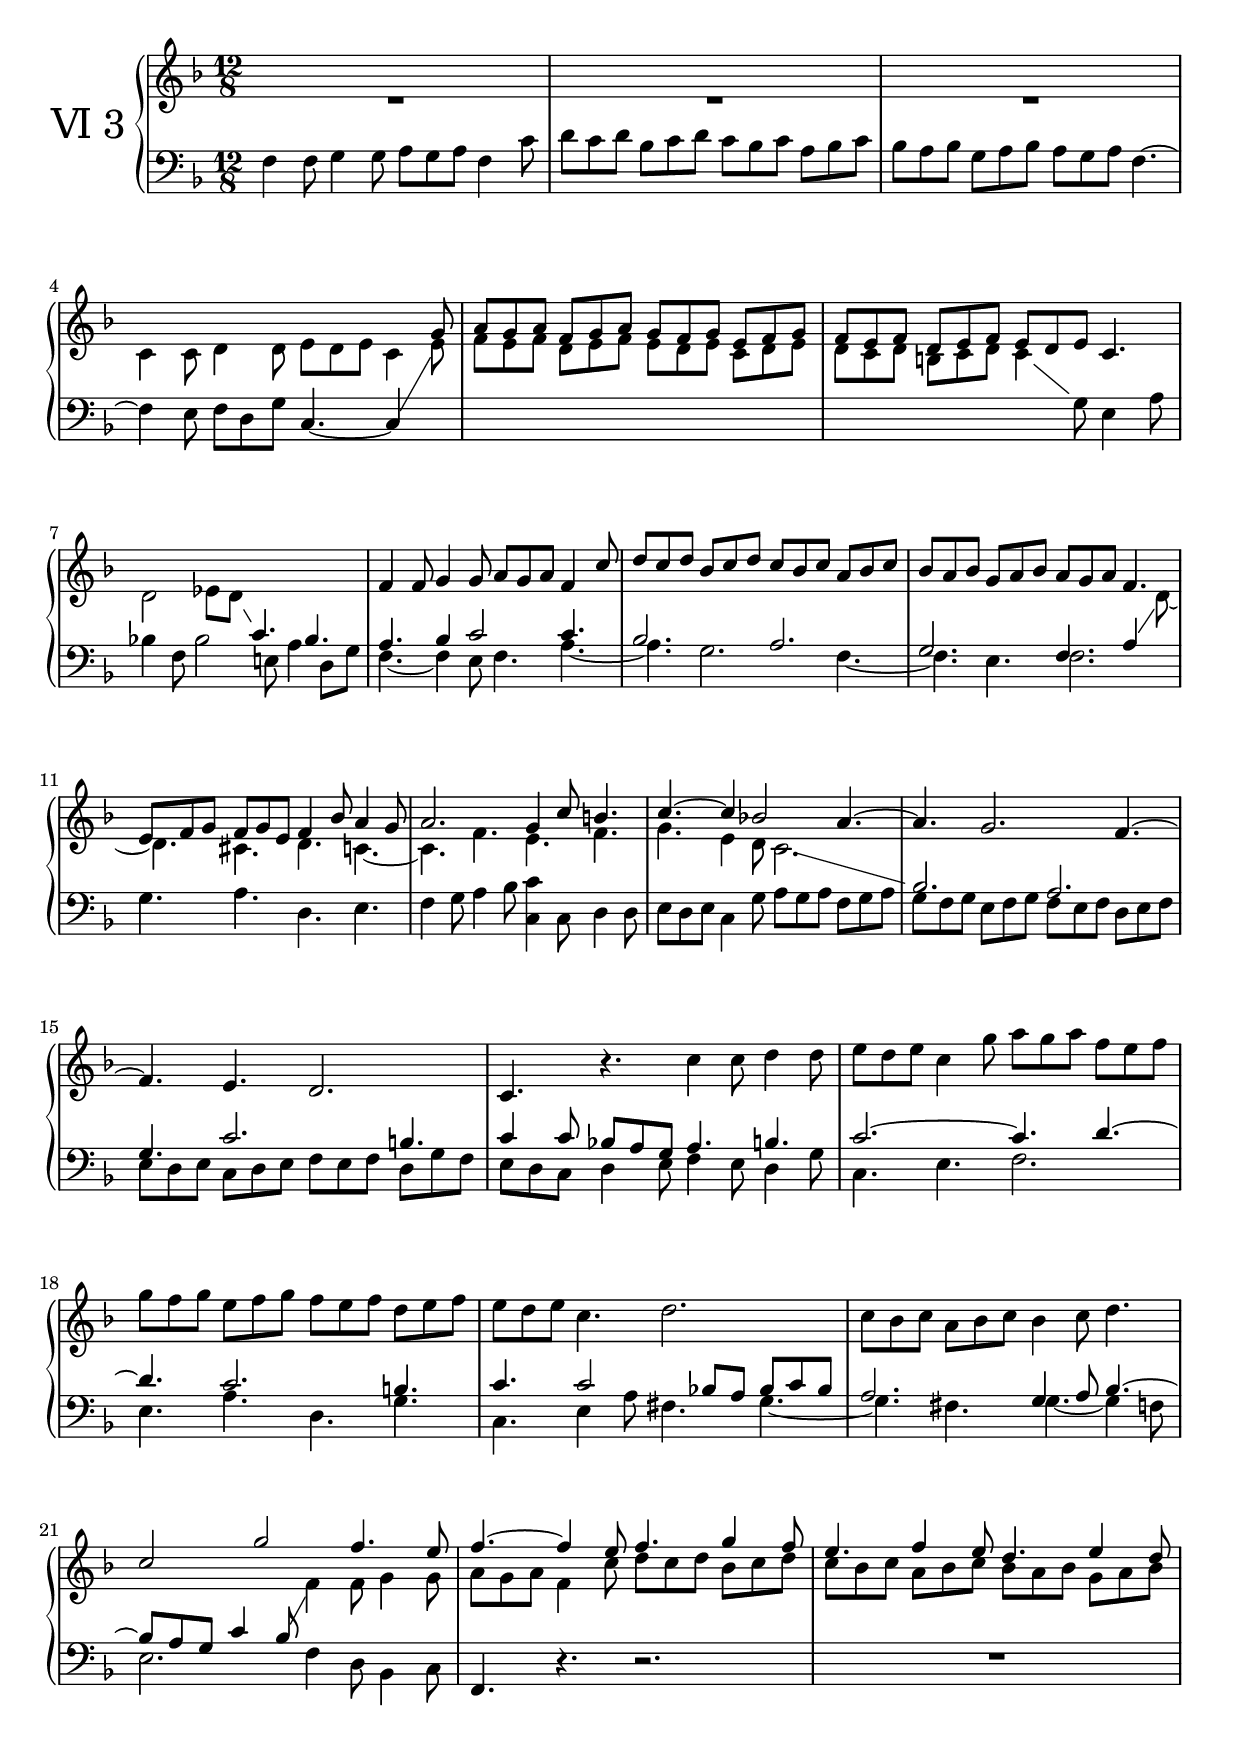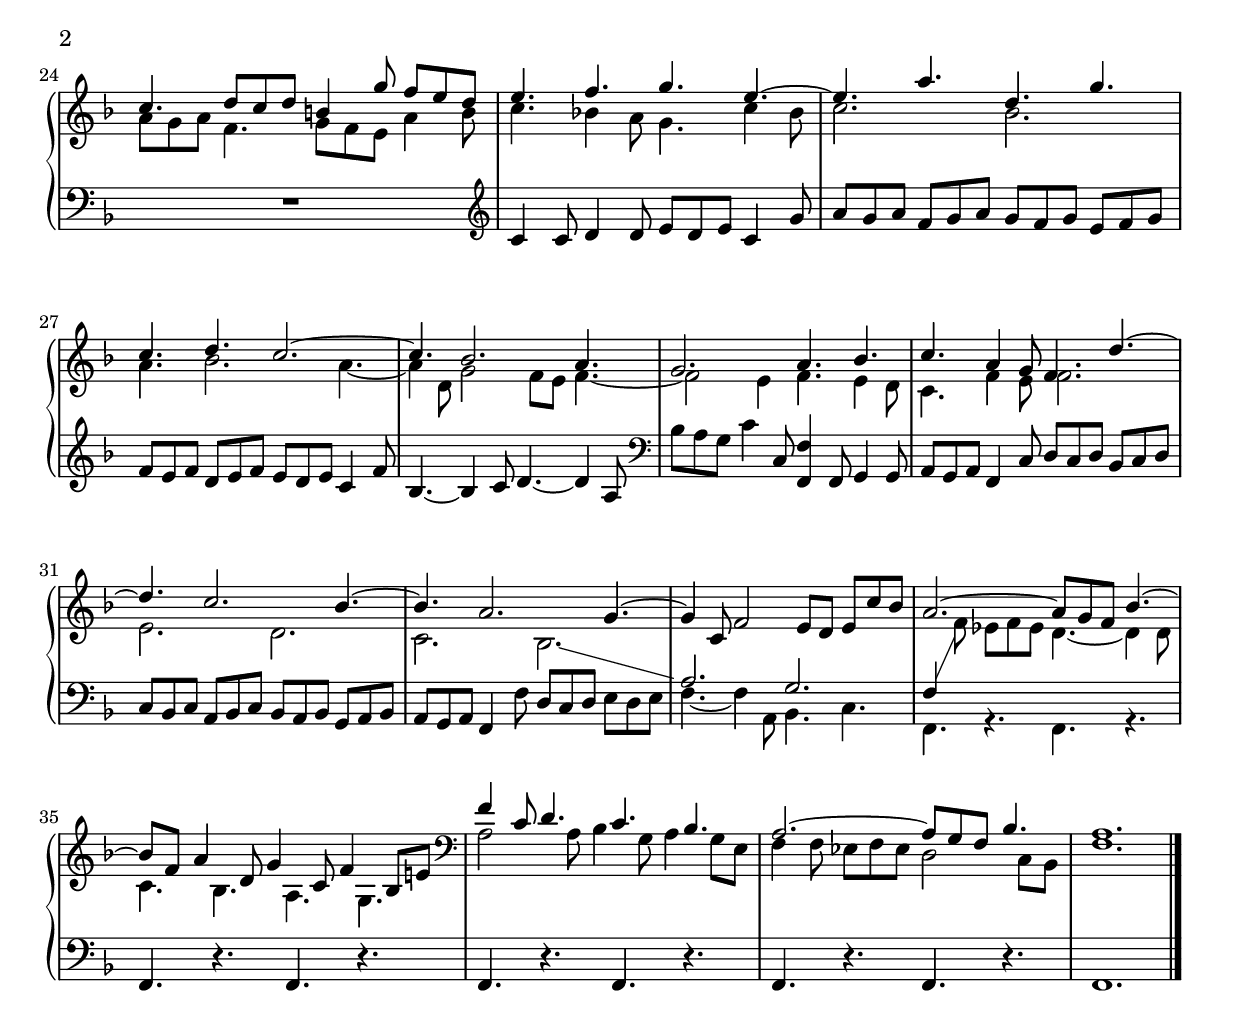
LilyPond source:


sopriii = \relative c'
{
	\time 12/8
	\key f \major
	s1. |
	s1. |
	s1. |
	s1. |
	s1. |
	s1. |
	s1. |
	f4 f8 g4 g8 a g a f4 c'8 |
	d c d bes c d c bes c a bes c |
	bes a bes g a bes a g a f4. |
	e8 f g f g e f4 bes8 a4 g8 |
	a2. g4 c8 b4. |
	c4. ~ c4 bes2 a4. ~ |
	a g2. f4. ~|
	f e d2. |
	c4. \oneVoice r c'4 c8 d4 d8 |
	e d e c4 g'8 a g a f e f |
	g f g e f g f e f d e f |
	e d e c4. d2. |
	c8 bes c a bes c bes4 c8 d4. |
	\voiceOne c2 g' f4. e8 |
	f4. ~ f4 e8 f4. g4 f8 |
	e4. f4 e8 d4. e4 d8 |
	c4. d8 c d b4 g'8 f e d |
	e4. f g e ~ |
	e a d, g |
	c, d c2. ~|
	c4. bes2. a4. |
	g2. a4. bes |
	c a4 g8 f4. d'4. ~|
	d c2. bes4. ~|
	bes a2. g4. ~|
	g4 c,8 f2 e8 d e c' bes |
	a2. ~a8 g f bes4. ~|
	bes8 f a4 d,8 g4 c,8 f4 bes,8 e |
	\clef bass
	f4 c8 d4. c bes |
	a2. ~ a8 g f bes4. |
	a1. |

	\bar "|."
}

altoiii = \relative c'
{
	\showStaffSwitch
	R1. |
	R1. |
	R1. |
	c4 c8 d4 d8 e d e c4 \voiceOne g'8 |
	a g a f g a g f g e f g |
	f e f d e f e d e c4. |
	\voiceTwo
	d2 ees8 d \voiceOne \change Staff = "down" c4. bes |
	a bes4 c2 c4. |
	bes2. a |
	g f4. a4 \change Staff = "up" \voiceTwo d8 ~|
	d4. cis d c ~|
	c f e f |
	g e4 d8 c2. |
	\change Staff = "down" \voiceOne
	bes a |
	g4. c2. b4. |
	c4 c8 bes a g a4. b |
	c2. ~ c4. d ~|
	d c2. b4. |
	c c2 bes8 a bes c bes |
	a2. g4 a8 bes4. ~ |
	bes8 a g c4 bes8 \change Staff = "up" \voiceTwo f'4 f8 g4 g8 |
	a g a f4 c'8 d c d bes c d |
	c bes c a bes c bes a bes g a bes |
	a g a f4. g8 f e a4 b8 |
	c4. bes4 a8 g4. c4 bes8 |
	c2. bes |
	a4. bes2. a4. ~|
	a4 d,8 g2 f8 e f4. ~ |
	f2 e4 f4. e4 d8 |
	c4. f4 e8 f2. |
	e d | 
	c bes |
	\change Staff = "down" \voiceOne
	a g |
	f4 \change Staff="up" \voiceTwo f'8 ees f ees d4. ~ d4 d8 |
	c4. bes a g |
	a2 a8 bes4 g8 a4 g8 e |
	f4 f8 ees f ees d2 c8 bes |
	f'1. |
}

bassiii = \relative c
{
	\showStaffSwitch
	\clef bass
	\key d \minor
	f4 f8 g4 g8 a g a f4 c'8 |
	d c d bes c d c bes c a bes c |
	bes a bes g a bes a g a f4. ~ |
	f4 e8 f d g c,4. ~ c4  \voiceTwo \change Staff = "up" e'8 |
	f e f d e f e d e c d e |
	d c d b c d c4  \change Staff = "down" g8 e4 a8 |
	bes4 f8 bes2 e,8 a4 d,8 g |
	f4. ~ f4 e8 f4. a ~ |
	a g2. f4. ~ |
	f e f2. |
	g4. a d, e |
	f4 g8 a4 bes8 <c c,>4 c,8 d4 d8 |
	e8 d e c4 g'8 a g a f g a |
	g f g e f g f e f d e f |
	e d e c d e f e f d g f |
	e d c d4 e8 f4 e8 d4 g8 |
	c,4. e f2. |
	e4. a d, g |
	c, e4 a8 fis4. g ~ |
	g fis g ~ g4 f8 |
	e2. f4 d8 bes4 c8 |
	\oneVoice f,4. r r2. |
	R1. |
	R1. |
	\clef treble
	c''4 c8 d4 d8 e d e c4 g'8 |
	a g a f g a g f g e f g |
	f e f d e f e d e c4 f8 |
	bes,4. ~ bes4 c8 d4. ~ d4 a8 |
	\clef bass
	bes8 a g c4 c,8 <f f,>4 f,8 g4 g8 |
	a8 g a f4 c'8 d c d bes c d |
	c bes c a bes c bes a bes g a bes |
	a g a f4 f'8 d c d e d e |
	\voiceTwo f4. ~ f4 a,8 bes4. c |
	f, r f r |
	\oneVoice
	f r f r |
	f r f r |
	f r f r |
	f1. |
}

\include "merge.ly"
\score
{
	\new PianoStaff <<
		\accidentalStyle "piano"

		\set PianoStaff.instrumentName = # "Ⅵ 3"
		\new Staff = "up" << { \sopriii } \\ {\altoiii} >>
		\new Staff = "down" << {\bassiii} >>
	>>
	\layout 
	{
		\context { \PianoStaff \override InstrumentName #'font-size = #5  }
		\context { \Staff \consists #merge-rests-engraver }
		\context { \Staff \consists #merge-mmrests-engraver }
		\context 
		{
			%\Score
			%\override SpacingSpanner.common-shortest-duration = #(ly:make-moment 1/8)
		}
	}
	\midi {\tempo 4=100}
}